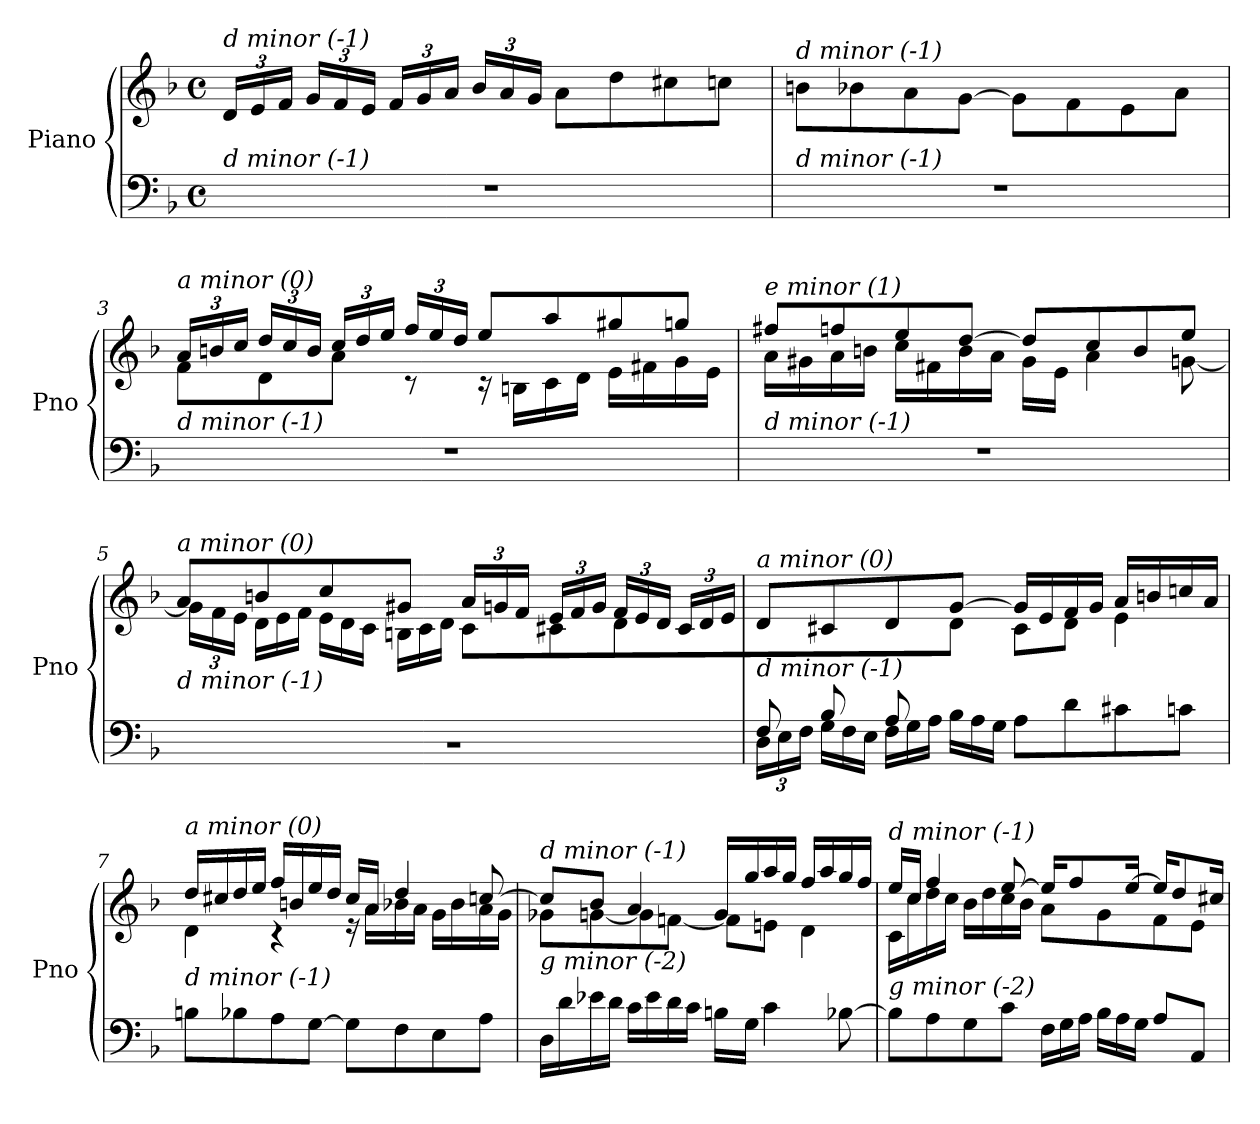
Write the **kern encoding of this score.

**kern	**kern
*part1	*part1
*staff2	*staff1
*I"Piano	*
*I'Pno	*
*clefF4	*clefG2
*k[b-]	*k[b-]
*M4/4	*M4/4
*met(c)	*met(c)
*	*Xbrackettup
=1	=1
!	!LO:TX:i:t=d minor (-1)
!LO:TX:i:t=d minor (-1)	!
1r	24d/LL
.	24e/
.	24f/JJ
.	24g/LL
.	24f/
.	24e/JJ
.	24f/LL
.	24g/
.	24a/JJ
.	24b-/LL
.	24a/
.	24g/JJ
.	8a\L
.	8dd\
.	8cc#X\
.	8ccn\J
=2	=2
!	!LO:TX:i:t=d minor (-1)
!LO:TX:i:t=d minor (-1)	!
1r	8bn\L
.	8b-X\
.	8a\
.	[8g\J
.	8g\L]
.	8f\
.	8e\
.	8a\J
=3	=3
*	*^
!	!LO:TX:i:t=a minor (0)	!
!LO:TX:i:t=d minor (-1)	!	!
1r	24a/LL	8f\L
.	24bn/	.
.	24cc/JJ	.
.	24dd/LL	8d\
.	24cc/	.
.	24b/JJ	.
.	24cc/LL	8a\J
.	24dd/	.
.	24ee/JJ	.
.	24ff/LL	8r
.	24ee/	.
.	24dd/JJ	.
.	8ee/L	16r
.	.	16Bn\LL
.	8aa/	16c\
.	.	16d\JJ
.	8gg#X/	16e\LL
.	.	16f#X\
.	8ggn/J	16g\
.	.	16e\JJ
!!LO:LB:g=z	!!
=4	=4	=4
!	!LO:TX:i:t=e minor (1)	!
!LO:TX:i:t=d minor (-1)	!	!
1r	8ff#X/L	16a\LL
.	.	16g#X\
.	8ffn/	16a\
.	.	16bn\JJ
.	8ee/	16cc\LL
.	.	16f#X\
.	[8dd/J	16b\
.	.	16a\JJ
.	8dd/L]	16g#\LL
.	.	16e\JJ
.	8cc/	4a\
.	8b/	.
.	8ee/J	[8gn\
=5	=5	=5
*^	*	*
!	!	!LO:TX:i:t=a minor (0)	!
!LO:TX:i:t=d minor (-1)	!	!	!
2..ryy	1r	8a/L	24g\LL]
.	.	.	24f\
.	.	.	24e\JJ
*	*	*	*Xtuplet
.	.	8bn/	24d\LL
.	.	.	24e\
.	.	.	24f\JJ
.	.	8cc/	24e\LL
.	.	.	24d\
.	.	.	24c\JJ
.	.	8g#X/J	24Bn\LL
.	.	.	24c\
.	.	.	24d\JJ
.	.	24a/LL	8c\L
.	.	24gn/	.
.	.	24f/JJ	.
.	.	24e/LL	8c#X\
.	.	24f/	.
.	.	24g/JJ	.
.	.	24f/LL	8d\
.	.	24e/	.
.	.	24d/JJ	.
8G/J	.	24c#/LL	8ryy
.	.	24d/	.
.	.	24e/JJ	.
!!LO:LB:g=z	!!
=6	=6	=6	=6
*	*Xbrackettup	*	*
!	!	!LO:TX:i:t=a minor (0)	!
!LO:TX:i:t=d minor (-1)	!	!	!
8F/L	24D\LL	8d/L	4.ryy
.	24E\	.	.
.	24F\JJ	.	.
*	*Xtuplet	*	*
8B-/	24G\LL	8c#X/	.
.	24F\	.	.
.	24E\JJ	.	.
8A/	24F\LL	8d/	.
.	24G\	.	.
.	24A\JJ	.	.
2ryy	24B-\LL	[8g/J	8d\J
.	24A\	.	.
.	24G\JJ	.	.
.	8A\L	16g/LL]	8c#\L
.	.	16e/	.
.	8d\	16f/	8d\J
.	.	16g/JJ	.
.	8c#X\	16a/LL	4e\
.	.	16bn/	.
8ryy	8cn\J	16ccn/	.
.	.	16a/JJ	.
*v	*v	*	*
=7	=7	=7
!	!LO:TX:i:t=a minor (0)	!
!LO:TX:i:t=d minor (-1)	!	!
8Bn\L	16dd/LL	4d\
.	16cc#X/	.
8B-X\	16dd/	.
.	16ee/JJ	.
8A\	16ff/LL	4r
.	16bn/	.
[8G\J	16ee/	.
.	16dd/JJ	.
8G\L]	16cc#/LL	16r
.	16a/JJ	16a\LL
8F\	4dd/	16b-X\
.	.	16a\JJ
8E\	.	16g\LL
.	.	16b-\
8A\J	[8ccn/	16a\
.	.	16g\JJ
!!LO:LB:g=z	!!
=8	=8	=8
!	!LO:TX:i:t=d minor (-1)	!
!LO:TX:i:t=g minor (-2)	!	!
16D\LL	8cc/L]	8g-Xi\L
16d\	.	.
16e-X\	8b-/J	[8g\
16d\JJ	.	.
16c\LL	4a/	8g\]
16e-\	.	.
16d\	.	[8fn\J
16c\JJ	.	.
16Bn\LL	16g/LL	8f\L]
16G\JJ	16gg/	.
4c\	16aa/	8en\J
.	16gg/JJ	.
.	16ff/LL	4d\
.	16aa/	.
[8B-X\	16gg/	.
.	16ff/JJ	.
=9	=9	=9
!	!LO:TX:i:t=d minor (-1)	!
!LO:TX:i:t=g minor (-2)	!	!
8B-\L]	16ee/LL	16c\LL
.	16cc/JJ	16cc\
8A\	4ff/	16dd\
.	.	16cc\JJ
8G\	.	16b-\LL
.	.	16dd\
8c\J	[8ee/	16cc\
.	.	16b-\JJ
24F\LL	16ee/KL]	8a\L
24G\	.	.
.	8ff/	.
24A\JJ	.	.
24B-\LL	.	8g\
24A\	.	.
.	[16ee/Jk	.
24G\JJ	.	.
8A\L	16ee/KL]	8f\
.	8dd/	.
8AA/J	.	8e\J
.	16cc#X/Jk	.
*	*v	*v
=	=
*-	*-
